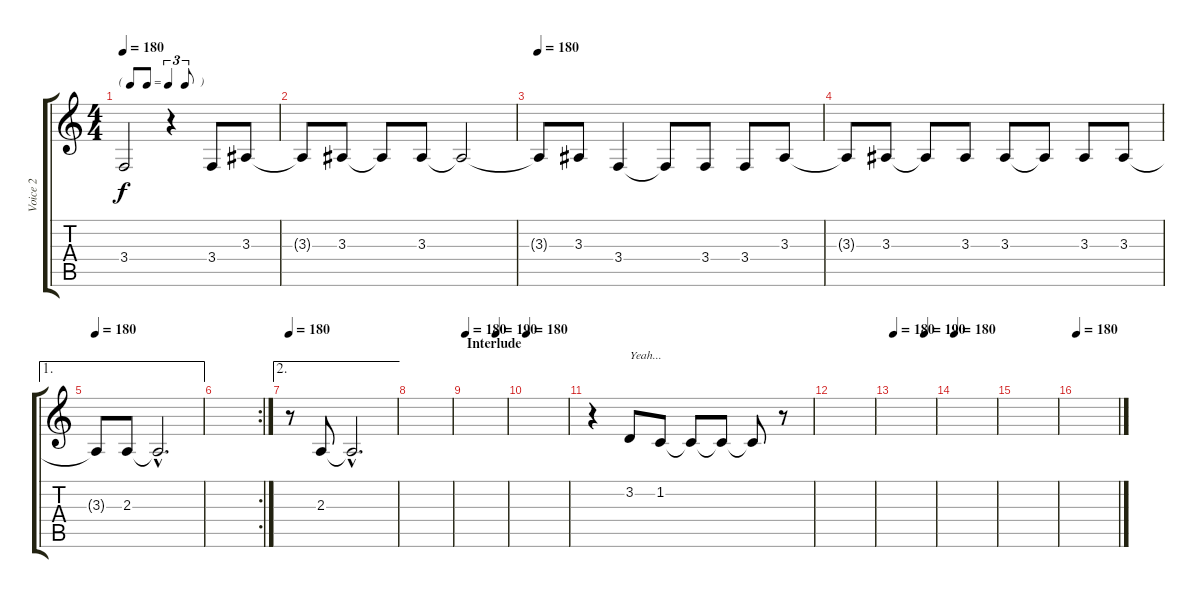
\track ("Voice 2" "Voice 2") {instrument sopranosax}
\staff {score tabs}
\tuning (E4 B3 G3 D3 A2 E2) {hide}
\ts (4 4)
\tf triplet8th
\tempo 180
\clef g2
\ks c
3.4{t}.2{dy f} r.4 3.4.8 3.3.8 |
3.3{t}.8 3.3.8 3.3{t}.8 3.3.8 3.3{t}.2 |
\tempo 180
3.3{t}.8 3.3.8 3.4.4 3.4{t}.8 3.4.8 3.4.8 3.3.8 |
3.3{t}.8 3.3.8 3.3{t}.8 3.3.8 3.3.8 3.3{t}.8 3.3.8 3.3.8 |
\ae 1
\tempo 180
3.3{t}.8 2.3.8 2.3{hac t}.2{d} |
\rc 2
|
\ae 2
\tempo 180
r.8 2.3.8 2.3{hac t}.2{d} |
|
\section ("" "Interlude")
\tempo 180
\tempo (190 0.75)
|
\tempo 180
|
r.4 3.2.8{txt "Yeah..."} 1.2.8 1.2{t}.8 1.2{t}.8 1.2{t}.8 r.8 |
|
\tempo 180
\tempo (190 0.75)
|
\tempo 180
|
|
\tempo 180
